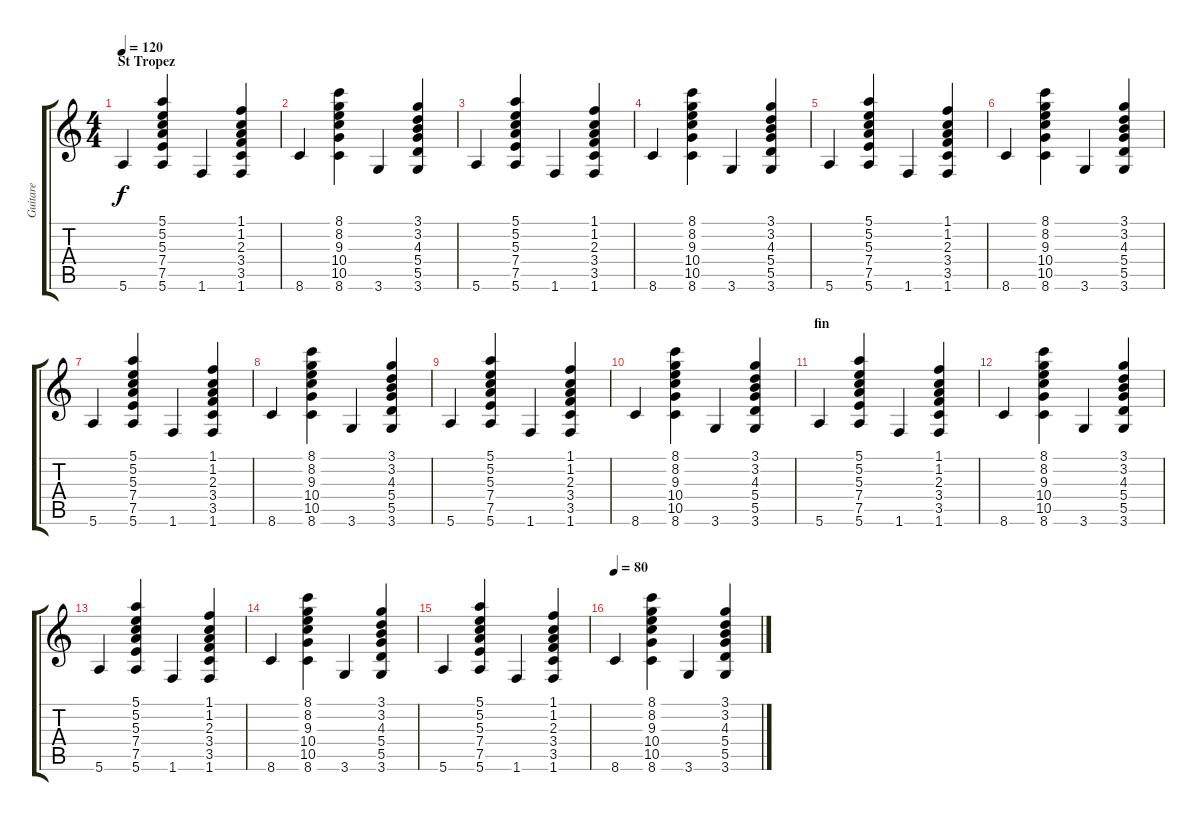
\track ("Guitare" "Guitare") {instrument acousticguitarnylon}
\staff {score tabs}
\tuning (E4 B3 G3 D3 A2 E2) {hide}
\ts (4 4)
\section ("" "St Tropez")
\tempo 120
\clef g2
\ks c
5.6.4{dy f} (5.1 5.2 5.3 7.4 7.5 5.6).4 1.6.4 (1.1 1.2 2.3 3.4 3.5 1.6).4 |
8.6.4 (8.1 8.2 9.3 10.4 10.5 8.6).4 3.6.4 (3.1 3.2 4.3 5.4 5.5 3.6).4 |
5.6.4 (5.1 5.2 5.3 7.4 7.5 5.6).4 1.6.4 (1.1 1.2 2.3 3.4 3.5 1.6).4 |
8.6.4 (8.1 8.2 9.3 10.4 10.5 8.6).4 3.6.4 (3.1 3.2 4.3 5.4 5.5 3.6).4 |
5.6.4 (5.1 5.2 5.3 7.4 7.5 5.6).4 1.6.4 (1.1 1.2 2.3 3.4 3.5 1.6).4 |
8.6.4 (8.1 8.2 9.3 10.4 10.5 8.6).4 3.6.4 (3.1 3.2 4.3 5.4 5.5 3.6).4 |
5.6.4 (5.1 5.2 5.3 7.4 7.5 5.6).4 1.6.4 (1.1 1.2 2.3 3.4 3.5 1.6).4 |
8.6.4 (8.1 8.2 9.3 10.4 10.5 8.6).4 3.6.4 (3.1 3.2 4.3 5.4 5.5 3.6).4 |
5.6.4 (5.1 5.2 5.3 7.4 7.5 5.6).4 1.6.4 (1.1 1.2 2.3 3.4 3.5 1.6).4 |
8.6.4 (8.1 8.2 9.3 10.4 10.5 8.6).4 3.6.4 (3.1 3.2 4.3 5.4 5.5 3.6).4 |
\section ("" "fin")
5.6.4 (5.1 5.2 5.3 7.4 7.5 5.6).4 1.6.4 (1.1 1.2 2.3 3.4 3.5 1.6).4 |
8.6.4 (8.1 8.2 9.3 10.4 10.5 8.6).4 3.6.4 (3.1 3.2 4.3 5.4 5.5 3.6).4 |
5.6.4 (5.1 5.2 5.3 7.4 7.5 5.6).4 1.6.4 (1.1 1.2 2.3 3.4 3.5 1.6).4 |
8.6.4 (8.1 8.2 9.3 10.4 10.5 8.6).4 3.6.4 (3.1 3.2 4.3 5.4 5.5 3.6).4 |
5.6.4 (5.1 5.2 5.3 7.4 7.5 5.6).4 1.6.4 (1.1 1.2 2.3 3.4 3.5 1.6).4 |
\tempo 80
8.6.4 (8.1 8.2 9.3 10.4 10.5 8.6).4 3.6.4 (3.1 3.2 4.3 5.4 5.5 3.6).4
